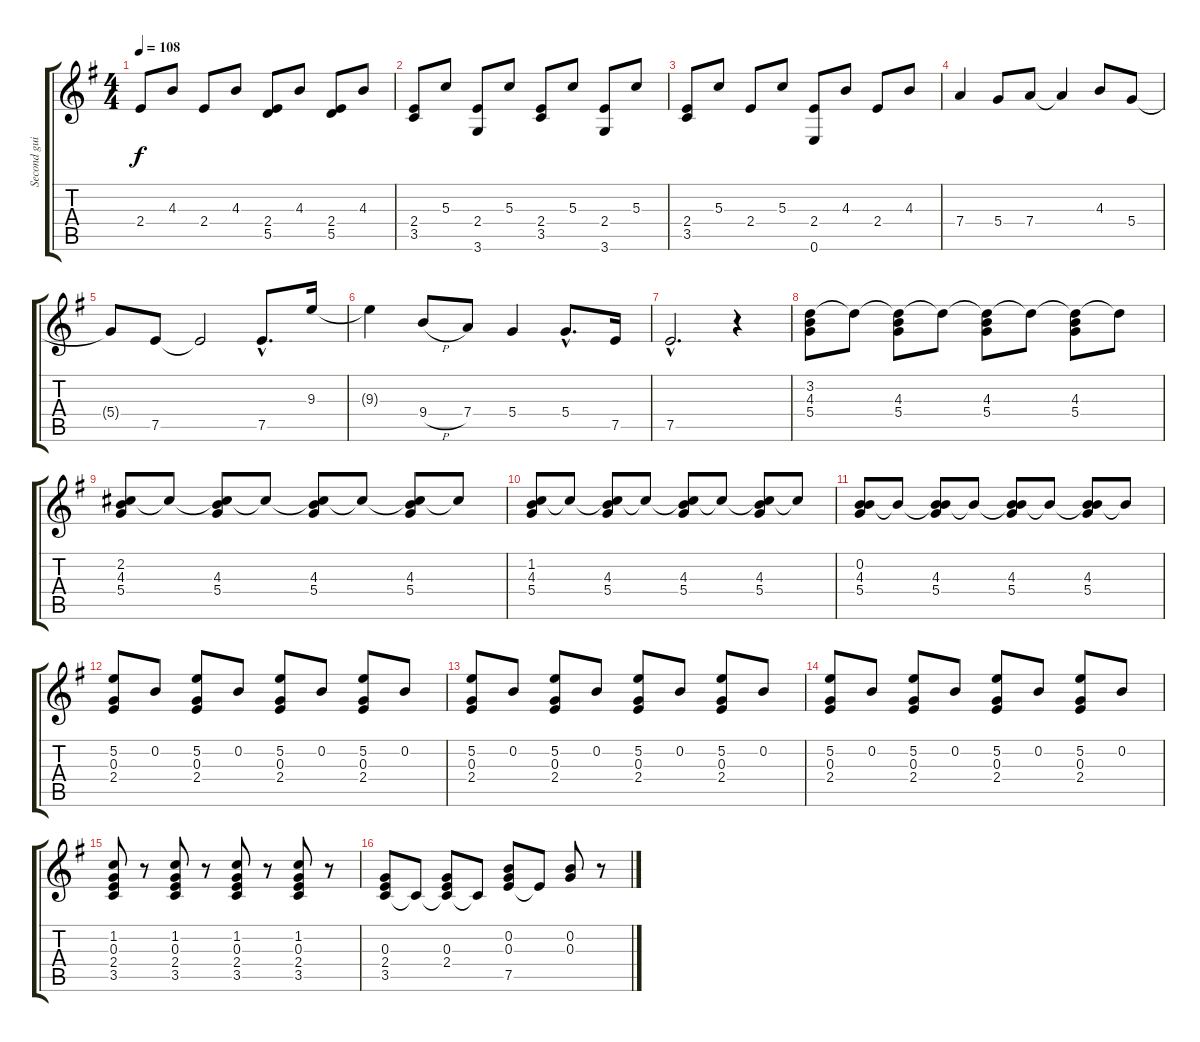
\track ("Second guitar" "Second gui") {instrument acousticguitarnylon}
\staff {score tabs}
\tuning (E4 B3 G3 D3 A2 E2) {hide}
\ts (4 4)
\tempo 108
\clef g2
\ks g
2.4.8{dy f} 4.3.8 2.4.8 4.3.8 (2.4 5.5).8 4.3.8 (2.4 5.5).8 4.3.8 |
(2.4 3.5).8 5.3.8 (2.4 3.6).8 5.3.8 (2.4 3.5).8 5.3.8 (2.4 3.6).8 5.3.8 |
(2.4 3.5).8 5.3.8 2.4.8 5.3.8 (2.4 0.6).8 4.3.8 2.4.8 4.3.8 |
7.4.4 5.4.8 7.4.8 7.4{t}.4 4.3.8 5.4.8 |
5.4{t}.8 7.5.8 7.5{t}.2 7.5{hac}.8{d} 9.3.16 |
9.3{t}.4 9.4{h}.8 7.4.8 5.4.4 5.4{hac}.8{d} 7.5.16 |
7.5{hac}.2{d} r.4 |
(3.2 4.3 5.4).8 3.2{t}.8 (3.2{t} 4.3 5.4).8 3.2{t}.8 (3.2{t} 4.3 5.4).8 3.2{t}.8 (3.2{t} 4.3 5.4).8 3.2{t}.8 |
(2.2 4.3 5.4).8 2.2{t}.8 (2.2{t} 4.3 5.4).8 2.2{t}.8 (2.2{t} 4.3 5.4).8 2.2{t}.8 (2.2{t} 4.3 5.4).8 2.2{t}.8 |
(1.2 4.3 5.4).8 1.2{t}.8 (1.2{t} 4.3 5.4).8 1.2{t}.8 (1.2{t} 4.3 5.4).8 1.2{t}.8 (1.2{t} 4.3 5.4).8 1.2{t}.8 |
(0.2 4.3 5.4).8 0.2{t}.8 (0.2{t} 4.3 5.4).8 0.2{t}.8 (0.2{t} 4.3 5.4).8 0.2{t}.8 (0.2{t} 4.3 5.4).8 0.2{t}.8 |
(5.2 0.3 2.4).8 0.2.8 (5.2 0.3 2.4).8 0.2.8 (5.2 0.3 2.4).8 0.2.8 (5.2 0.3 2.4).8 0.2.8 |
(5.2 0.3 2.4).8 0.2.8 (5.2 0.3 2.4).8 0.2.8 (5.2 0.3 2.4).8 0.2.8 (5.2 0.3 2.4).8 0.2.8 |
(5.2 0.3 2.4).8 0.2.8 (5.2 0.3 2.4).8 0.2.8 (5.2 0.3 2.4).8 0.2.8 (5.2 0.3 2.4).8 0.2.8 |
(1.2 0.3 2.4 3.5).8 r.8 (1.2 0.3 2.4 3.5).8 r.8 (1.2 0.3 2.4 3.5).8 r.8 (1.2 0.3 2.4 3.5).8 r.8 |
(0.3 2.4 3.5).8 3.5{t}.8 (0.3 2.4 3.5{t}).8 3.5{t}.8 (0.2 0.3 7.5).8 7.5{t}.8 (0.2 0.3).8 r.8
